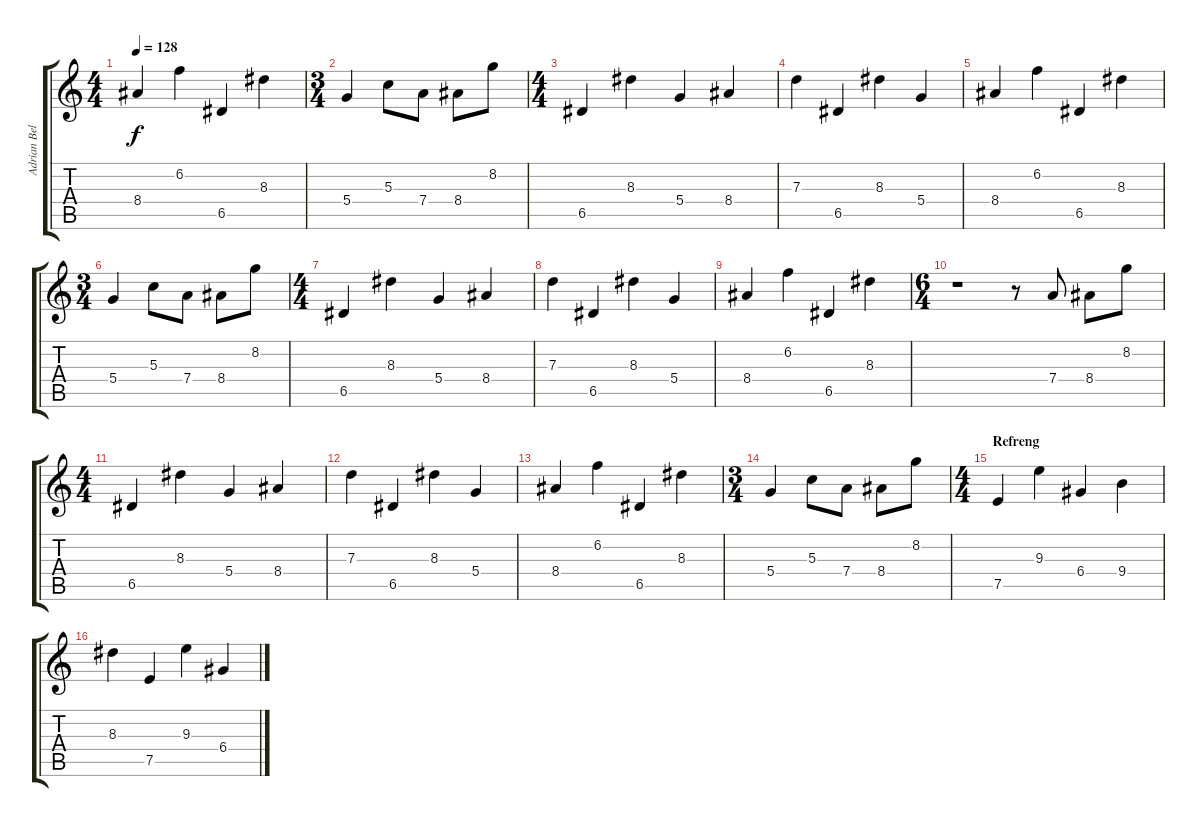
\track ("Adrian Belew" "Adrian Bel") {instrument electricguitarclean}
\staff {score tabs}
\tuning (E4 B3 G3 D3 A2 E2) {hide}
\ts (4 4)
\tempo 128
\clef g2
\ks c
8.4.4{dy f} 6.2.4 6.5.4 8.3.4 |
\ts (3 4)
5.4.4 5.3.8 7.4.8 8.4.8 8.2.8 |
\ts (4 4)
6.5.4 8.3.4 5.4.4 8.4.4 |
7.3.4 6.5.4 8.3.4 5.4.4 |
8.4.4 6.2.4 6.5.4 8.3.4 |
\ts (3 4)
5.4.4 5.3.8 7.4.8 8.4.8 8.2.8 |
\ts (4 4)
6.5.4 8.3.4 5.4.4 8.4.4 |
7.3.4 6.5.4 8.3.4 5.4.4 |
8.4.4 6.2.4 6.5.4 8.3.4 |
\ts (6 4)
r.1 r.8 7.4.8 8.4.8 8.2.8 |
\ts (4 4)
6.5.4 8.3.4 5.4.4 8.4.4 |
7.3.4 6.5.4 8.3.4 5.4.4 |
8.4.4 6.2.4 6.5.4 8.3.4 |
\ts (3 4)
5.4.4 5.3.8 7.4.8 8.4.8 8.2.8 |
\ts (4 4)
\section ("" "Refreng")
7.5.4 9.3.4 6.4.4 9.4.4 |
8.3.4 7.5.4 9.3.4 6.4.4
